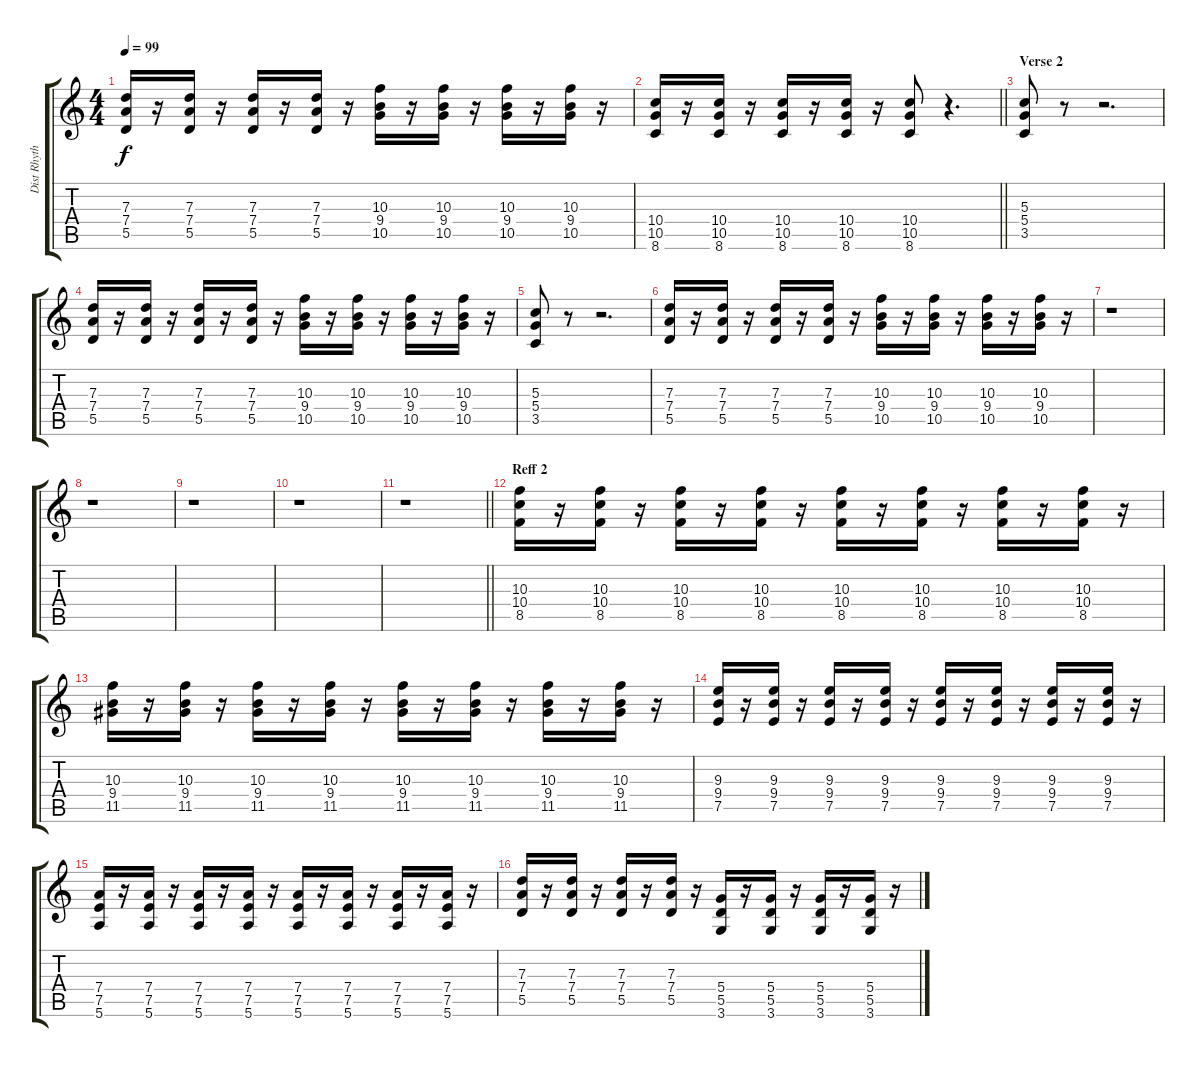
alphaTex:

\track ("Dist Rhythm" "Dist Rhyth") {instrument distortionguitar}
\staff {score tabs}
\tuning (E4 B3 G3 D3 A2 E2) {hide}
\ts (4 4)
\tempo 99
\clef g2
\ks c
(7.3 7.4 5.5).16{dy f} r.16 (7.3 7.4 5.5).16 r.16 (7.3 7.4 5.5).16 r.16 (7.3 7.4 5.5).16 r.16 (10.3 9.4 10.5).16 r.16 (10.3 9.4 10.5).16 r.16 (10.3 9.4 10.5).16 r.16 (10.3 9.4 10.5).16 r.16 |
\barLineRight lightlight
(10.4 10.5 8.6).16 r.16 (10.4 10.5 8.6).16 r.16 (10.4 10.5 8.6).16 r.16 (10.4 10.5 8.6).16 r.16 (10.4 10.5 8.6).8 r.4{d} |
\section ("" "Verse 2")
(5.3 5.4 3.5).8 r.8 r.2{d} |
(7.3 7.4 5.5).16 r.16 (7.3 7.4 5.5).16 r.16 (7.3 7.4 5.5).16 r.16 (7.3 7.4 5.5).16 r.16 (10.3 9.4 10.5).16 r.16 (10.3 9.4 10.5).16 r.16 (10.3 9.4 10.5).16 r.16 (10.3 9.4 10.5).16 r.16 |
(5.3 5.4 3.5).8 r.8 r.2{d} |
(7.3 7.4 5.5).16 r.16 (7.3 7.4 5.5).16 r.16 (7.3 7.4 5.5).16 r.16 (7.3 7.4 5.5).16 r.16 (10.3 9.4 10.5).16 r.16 (10.3 9.4 10.5).16 r.16 (10.3 9.4 10.5).16 r.16 (10.3 9.4 10.5).16 r.16 |
r.1 |
r.1 |
r.1 |
r.1 |
\barLineRight lightlight
r.1 |
\section ("" "Reff 2")
(10.3 10.4 8.5).16 r.16 (10.3 10.4 8.5).16 r.16 (10.3 10.4 8.5).16 r.16 (10.3 10.4 8.5).16 r.16 (10.3 10.4 8.5).16 r.16 (10.3 10.4 8.5).16 r.16 (10.3 10.4 8.5).16 r.16 (10.3 10.4 8.5).16 r.16 |
(10.3 9.4 11.5).16 r.16 (10.3 9.4 11.5).16 r.16 (10.3 9.4 11.5).16 r.16 (10.3 9.4 11.5).16 r.16 (10.3 9.4 11.5).16 r.16 (10.3 9.4 11.5).16 r.16 (10.3 9.4 11.5).16 r.16 (10.3 9.4 11.5).16 r.16 |
(9.3 9.4 7.5).16 r.16 (9.3 9.4 7.5).16 r.16 (9.3 9.4 7.5).16 r.16 (9.3 9.4 7.5).16 r.16 (9.3 9.4 7.5).16 r.16 (9.3 9.4 7.5).16 r.16 (9.3 9.4 7.5).16 r.16 (9.3 9.4 7.5).16 r.16 |
(7.4 7.5 5.6).16 r.16 (7.4 7.5 5.6).16 r.16 (7.4 7.5 5.6).16 r.16 (7.4 7.5 5.6).16 r.16 (7.4 7.5 5.6).16 r.16 (7.4 7.5 5.6).16 r.16 (7.4 7.5 5.6).16 r.16 (7.4 7.5 5.6).16 r.16 |
(7.3 7.4 5.5).16 r.16 (7.3 7.4 5.5).16 r.16 (7.3 7.4 5.5).16 r.16 (7.3 7.4 5.5).16 r.16 (5.4 5.5 3.6).16 r.16 (5.4 5.5 3.6).16 r.16 (5.4 5.5 3.6).16 r.16 (5.4 5.5 3.6).16 r.16
